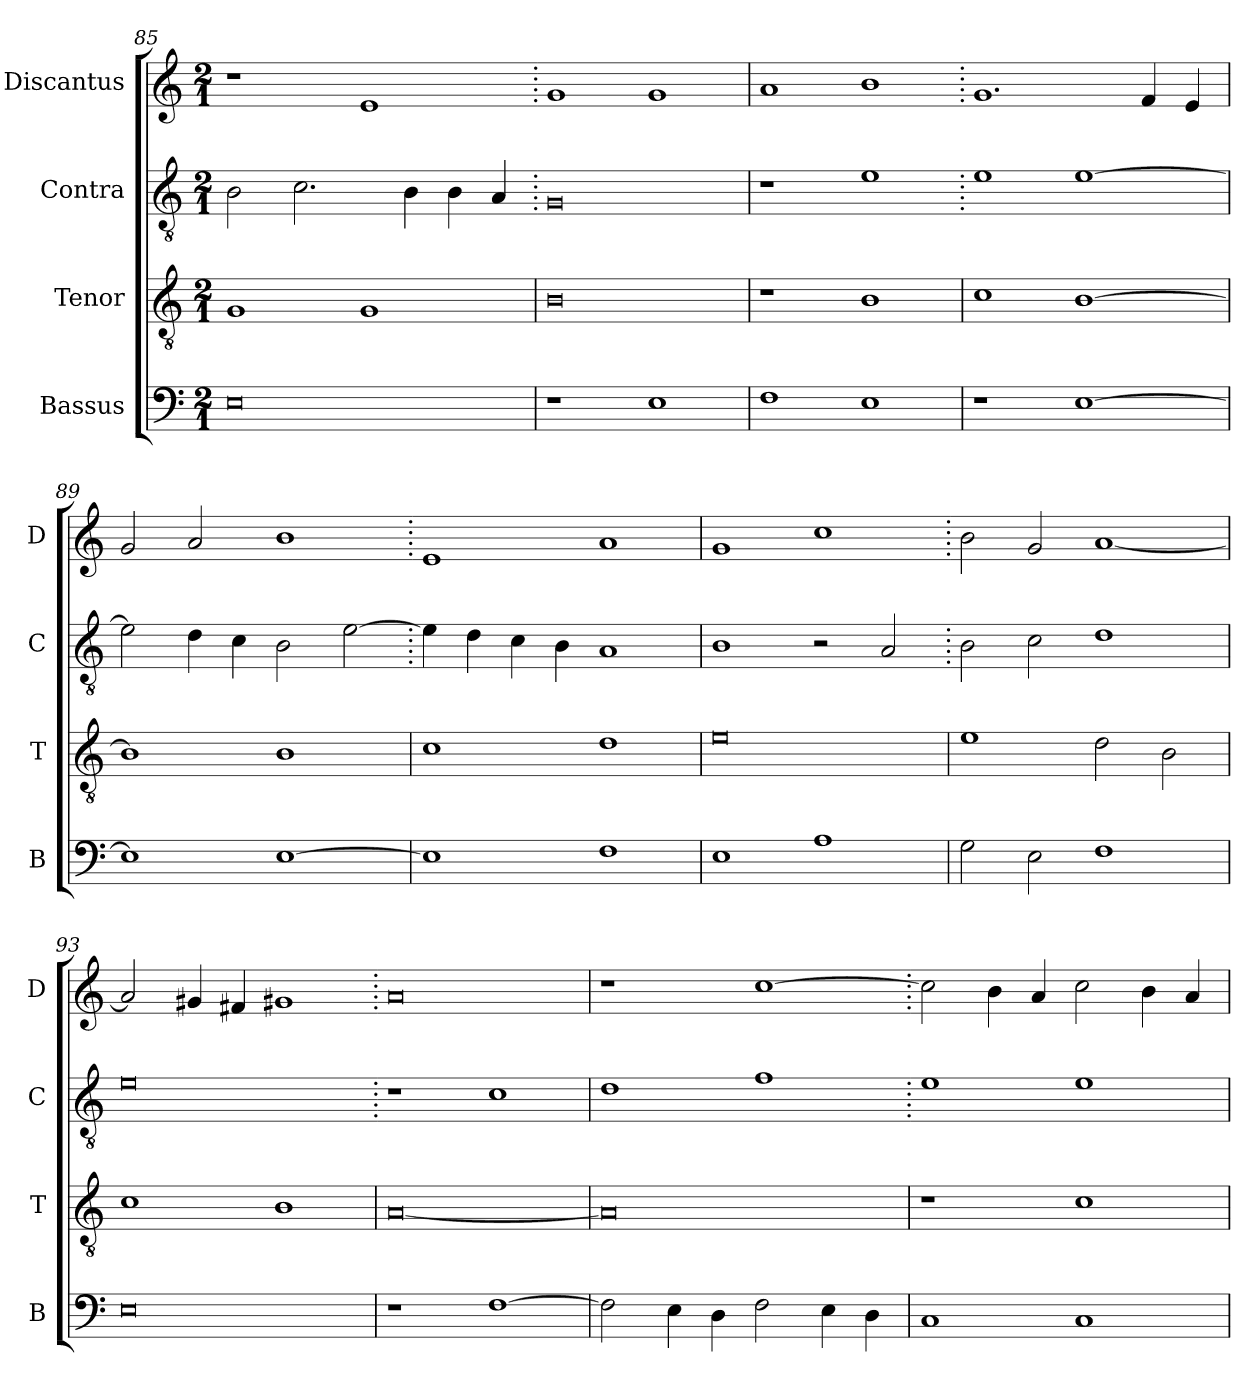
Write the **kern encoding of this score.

**kern	**kern	**kern	**kern
*part4	*part3	*part2	*part1
*staff4	*staff3	*staff2	*staff1
*I"Bassus	*I"Tenor	*I"Contra	*I"Discantus
*I'B	*I'T	*I'C	*I'D
*clefF4	*clefGv2	*clefGv2	*clefG2
*k[]	*k[]	*k[]	*k[]
*M2/1	*M2/1	*M2/1	*M2/1
=85	=85	=85	=85
0E	1G	2B\	1r
.	.	2.c\	.
.	1G	.	1e
.	.	4B\	.
.	.	4B\	.
.	.	4A/	.
=86	=86	=86.	=86.
1r	0B	0G	1g
1E	.	.	1g
=87	=87	=87	=87
1F	1r	1r	1a
1E	1B	1e	1b
=88	=88	=88.	=88.
1r	1c	1e	1.g
[1E	[1B	[1e	.
.	.	.	4f/
.	.	.	4e/
=89	=89	=89	=89
1E]	1B]	2e\]	2g/
.	.	4d\	2a/
.	.	4c\	.
[1E	1B	2B\	1b
.	.	[2e\	.
=90	=90	=90.	=90.
1E]	1c	4e\]	1e
.	.	4d\	.
.	.	4c\	.
.	.	4B\	.
1F	1d	1A	1a
=91	=91	=91	=91
1E	0e	1B	1g
1A	.	2r	1cc
.	.	2A/	.
=92	=92	=92.	=92.
2G\	1e	2B\	2b\
2E\	.	2c\	2g/
1F	2d\	1d	[1a
.	2B\	.	.
=93	=93	=93	=93
0E	1c	0e	2a/]
.	.	.	4g#X/
.	.	.	4f#X/
.	1B	.	1g#X
=94	=94	=94.	=94.
1r	[0A	1r	0a
[1F	.	1c	.
=95	=95	=95	=95
2F\]	0A]	1d	1r
4E\	.	.	.
4D\	.	.	.
2F\	.	1f	[1cc
4E\	.	.	.
4D\	.	.	.
=96	=96	=96.	=96.
1C	1r	1e	2cc\]
.	.	.	4b\
.	.	.	4a/
1C	1c	1e	2cc\
.	.	.	4b\
.	.	.	4a/
=	=	=	=
*-	*-	*-	*-
